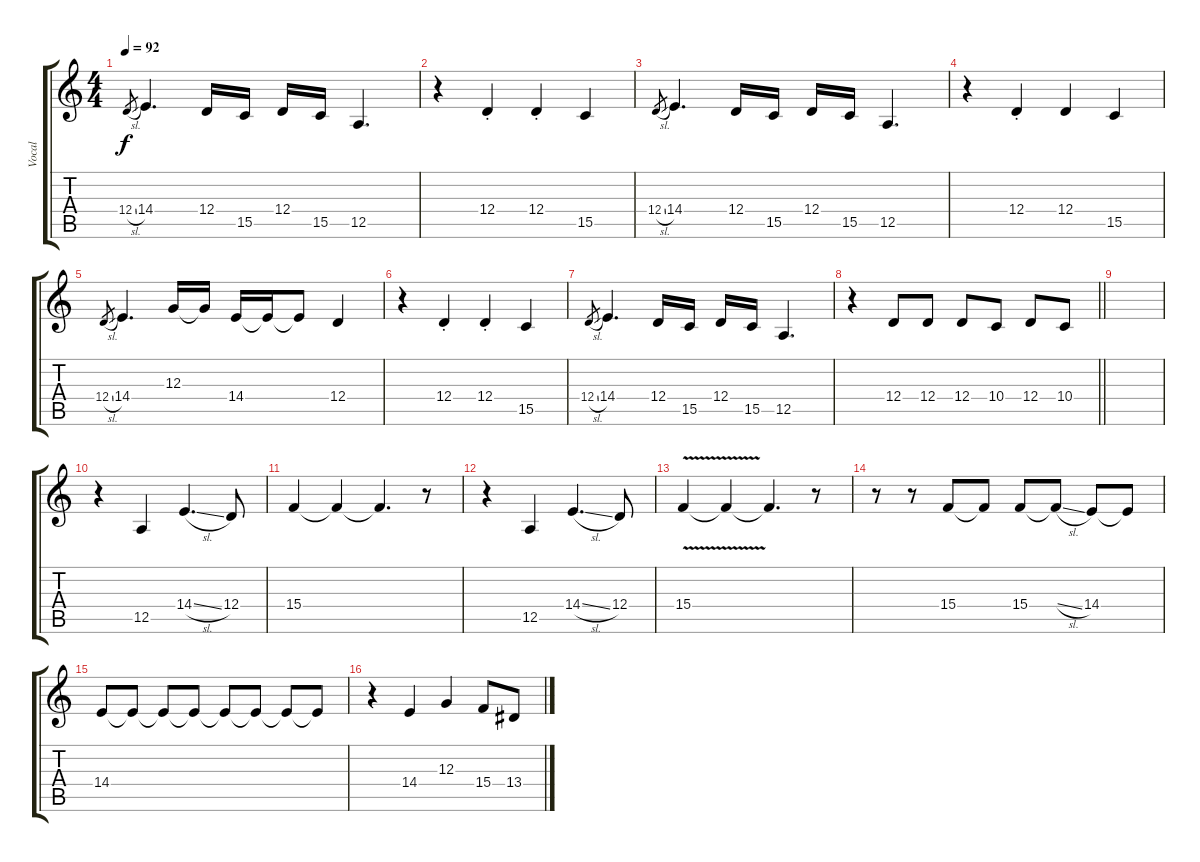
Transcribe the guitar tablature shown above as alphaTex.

\track ("Vocal" "Vocal") {instrument ocarina}
\staff {score tabs}
\tuning (E4 B3 G3 D3 A2 E2) {hide}
\ts (4 4)
\tempo 92
\clef g2
\ks c
12.4{sl}.8{gr dy f} 14.4.4{d} 12.4.16 15.5.16 12.4.16 15.5.16 12.5.4{d} |
r.4 12.4{st}.4 12.4{st}.4 15.5.4 |
12.4{sl}.8{gr} 14.4.4{d} 12.4.16 15.5.16 12.4.16 15.5.16 12.5.4{d} |
r.4 12.4{st}.4 12.4.4 15.5.4 |
12.4{sl}.8{gr} 14.4.4{d} 12.3.16 12.3{t}.16 14.4.16 14.4{t}.16 14.4{t}.8 12.4.4 |
r.4 12.4{st}.4 12.4{st}.4 15.5.4 |
12.4{sl}.8{gr} 14.4.4{d} 12.4.16 15.5.16 12.4.16 15.5.16 12.5.4{d} |
\barLineRight lightlight
r.4 12.4.8 12.4.8 12.4.8 10.4.8 12.4.8 10.4.8 |
|
r.4 12.5.4 14.4{sl}.4{d} 12.4.8 |
15.4.4 15.4{t}.4 15.4{t}.4{d} r.8 |
r.4 12.5.4 14.4{sl}.4{d} 12.4.8 |
15.4{v}.4 15.4{t}.4 15.4{t}.4{d} r.8 |
r.8 r.8 15.4.8 15.4{t}.8 15.4.8 15.4{sl t}.8 14.4.8 14.4{t}.8 |
14.4.8 14.4{t}.8 14.4{t}.8 14.4{t}.8 14.4{t}.8 14.4{t}.8 14.4{t}.8 14.4{t}.8 |
r.4 14.4.4 12.3.4 15.4.8 13.4{sl}.8
